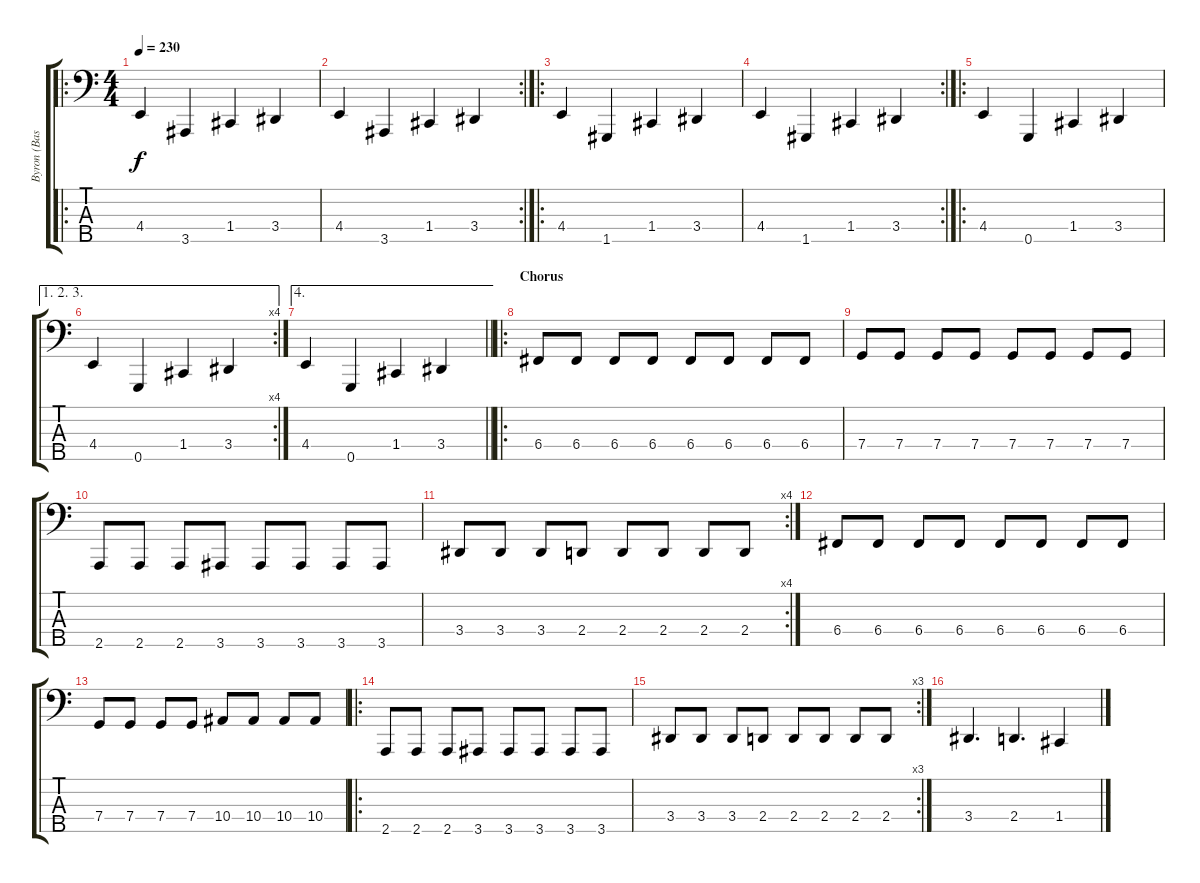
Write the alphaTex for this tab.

\track ("Byron (Bass)" "Byron (Bas") {instrument electricbasspick}
\staff {score tabs}
\tuning (G2 C2 G1 C1 G0) {hide}
\ro
\ts (4 4)
\tempo 230
\clef f4
\ks c
4.4.4{dy f} 3.5.4 1.4.4 3.4.4 |
\rc 2
4.4.4 3.5.4 1.4.4 3.4.4 |
\ro
4.4.4 1.5.4 1.4.4 3.4.4 |
\rc 2
4.4.4 1.5.4 1.4.4 3.4.4 |
\ro
4.4.4 0.5.4 1.4.4 3.4.4 |
\ae (1 2 3)
\rc 4
4.4.4 0.5.4 1.4.4 3.4.4 |
\ae 4
\barLineRight lightlight
4.4.4 0.5.4 1.4.4 3.4.4 |
\ro
\section ("" "Chorus")
6.4.8 6.4.8 6.4.8 6.4.8 6.4.8 6.4.8 6.4.8 6.4.8 |
7.4.8 7.4.8 7.4.8 7.4.8 7.4.8 7.4.8 7.4.8 7.4.8 |
2.5.8 2.5.8 2.5.8 3.5.8 3.5.8 3.5.8 3.5.8 3.5.8 |
\rc 4
3.4.8 3.4.8 3.4.8 2.4.8 2.4.8 2.4.8 2.4.8 2.4.8 |
6.4.8 6.4.8 6.4.8 6.4.8 6.4.8 6.4.8 6.4.8 6.4.8 |
7.4.8 7.4.8 7.4.8 7.4.8 10.4.8 10.4.8 10.4.8 10.4.8 |
\ro
2.5.8 2.5.8 2.5.8 3.5.8 3.5.8 3.5.8 3.5.8 3.5.8 |
\rc 3
3.4.8 3.4.8 3.4.8 2.4.8 2.4.8 2.4.8 2.4.8 2.4.8 |
3.4.4{d} 2.4.4{d} 1.4.4
